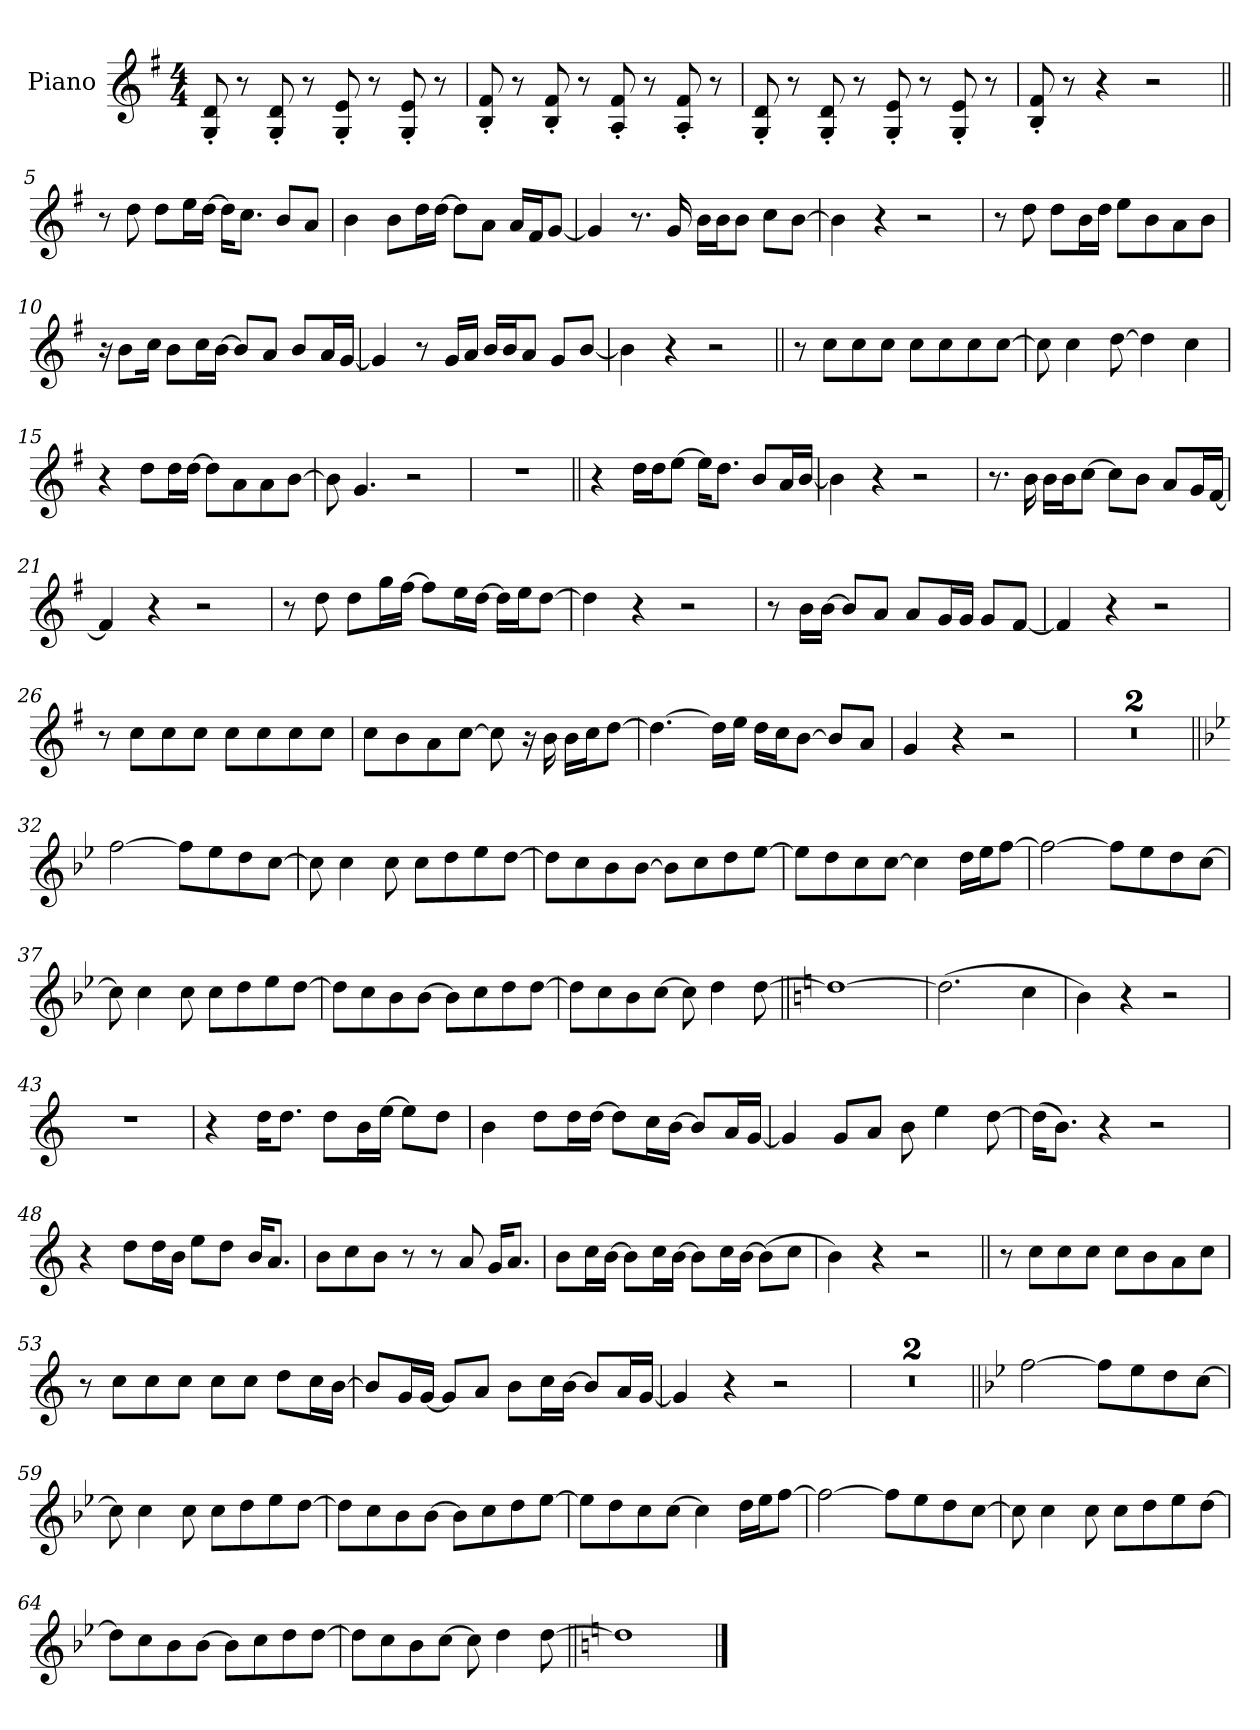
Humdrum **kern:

**kern
*part1
*staff1
*I"Piano
*I'Pno.
*clefG2
*k[f#]
*M4/4
*MM90
=1
8G!' 8d!'
8r
8G!' 8d!'
8r
8G!' 8e!'
8r
8G!' 8e!'
8r
=2
8B!' 8f#!'
8r
8B!' 8f#!'
8r
8A!' 8f#!'
8r
8A!' 8f#!'
8r
=3
8G!' 8d!'
8r
8G!' 8d!'
8r
8G!' 8e!'
8r
8G!' 8e!'
8r
=4
8B!' 8f#!'
8r
4r
2r
=5||
8r
8dd
8ddL
16eeL
[16ddJJ
16ddKL]
8.ccJ
8bL
8aJ
=6
4b
8bL
16ddL
[16ddJJ
8ddL]
8aJ
16aLL
16f#J
[8gJ
=7
4g]
8.r
16g
16bLL
16bJ
8bJ
8ccL
[8bJ
=8
4b]
4r
2r
=9
8r
8dd
8ddL
16bL
16ddJJ
8eeL
8b
8a
8bJ
=10
16r
8bL
16ccJk
8bL
16ccL
[16bJJ
8bL]
8aJ
8bL
16aL
[16gJJ
=11
4g]
8r
16gLL
16aJJ
16bLL
16bJ
8aJ
8gL
[8bJ
=12
4b]
4r
2r
=13||
8r
8ccL
8cc
8ccJ
8ccL
8cc
8cc
[8ccJ
=14
8cc]
4cc
[8dd
4dd]
4cc
=15
4r
8ddL
16ddL
[16ddJJ
8ddL]
8a
8a
[8bJ
=16
8b]
4.g
2r
=17
1r
=18||
4r
16ddLL
16ddJ
[8eeJ
16eeKL]
8.ddJ
8bL
16aL
[16bJJ
=19
4b]
4r
2r
=20
8.r
16b
16bLL
16bJ
[8ccJ
8ccL]
8bJ
8aL
16gL
[16f#JJ
=21
4f#]
4r
2r
=22
8r
8dd
8ddL
16ggL
[16ff#JJ
8ff#L]
16eeL
[16ddJJ
16ddLL]
16eeJ
[8ddJ
=23
4dd]
4r
2r
=24
8r
16bLL
[16bJJ
8bL]
8aJ
8aL
16gL
16gJJ
8gL
[8f#J
=25
4f#]
4r
2r
=26
8r
8ccL
8cc
8ccJ
8ccL
8cc
8cc
8ccJ
=27
8ccL
8b
8a
[8ccJ
8cc]
16r
16b
16bLL
16ccJ
[8ddJ
=28
4.dd_
16ddLL]
16eeJJ
16ddLL
16ccJ
[8bJ
8bL]
8aJ
=29
4g
4r
2r
=30
1r
=31
1r
=32||
*k[b-e-]
[2ff
8ffL]
8ee-
8dd
[8ccJ
=33
8cc]
4cc
8cc
8ccL
8dd
8ee-
[8ddJ
=34
8ddL]
8cc
8b-
[8b-J
8b-L]
8cc
8dd
[8ee-J
=35
8ee-L]
8dd
8cc
[8ccJ
4cc]
16ddLL
16ee-J
[8ffJ
=36
2ff_
8ffL]
8ee-
8dd
[8ccJ
=37
8cc]
4cc
8cc
8ccL
8dd
8ee-
[8ddJ
=38
8ddL]
8cc
8b-
[8b-J
8b-L]
8cc
8dd
[8ddJ
=39
8ddL]
8cc
8b-
[8ccJ
8cc]
4dd
[8dd
=40||
*k[]
1dd_
=41
(>2.dd]
4cc
=42
4b)
4r
2r
=43
1r
=44
4r
16ddKL
8.ddJ
8ddL
16bL
[16eeJJ
8eeL]
8ddJ
=45
4b
8ddL
16ddL
[16ddJJ
8ddL]
16ccL
[16bJJ
8bL]
16aL
[16gJJ
=46
4g]
8gL
8aJ
8b
4ee
[8dd
=47
(>16ddKL]
8.bJ)
4r
2r
=48
4r
8ddL
16ddL
16bJJ
8eeL
8ddJ
16bKL
8.aJ
=49
8bL
8cc
8bJ
8r
8r
8a
16gKL
8.aJ
=50
8bL
16ccL
[16bJJ
8bL]
16ccL
[16bJJ
8bL]
16ccL
[16bJJ
(>8bL]
8ccJ
=51
4b)
4r
2r
=52||
8r
8ccL
8cc
8ccJ
8ccL
8b
8a
8ccJ
=53
8r
8ccL
8cc
8ccJ
8ccL
8ccJ
8ddL
16ccL
[16bJJ
=54
8bL]
16gL
[16gJJ
8gL]
8aJ
8bL
16ccL
[16bJJ
8bL]
16aL
[16gJJ
=55
4g]
4r
2r
=56
1r
=57
1r
=58||
*k[b-e-]
[2ff
8ffL]
8ee-
8dd
[8ccJ
=59
8cc]
4cc
8cc
8ccL
8dd
8ee-
[8ddJ
=60
8ddL]
8cc
8b-
[8b-J
8b-L]
8cc
8dd
[8ee-J
=61
8ee-L]
8dd
8cc
[8ccJ
4cc]
16ddLL
16ee-J
[8ffJ
=62
2ff_
8ffL]
8ee-
8dd
[8ccJ
=63
8cc]
4cc
8cc
8ccL
8dd
8ee-
[8ddJ
=64
8ddL]
8cc
8b-
[8b-J
8b-L]
8cc
8dd
[8ddJ
=65
8ddL]
8cc
8b-
[8ccJ
8cc]
4dd
[8dd
=66||
*k[]
1dd]
==
*-
